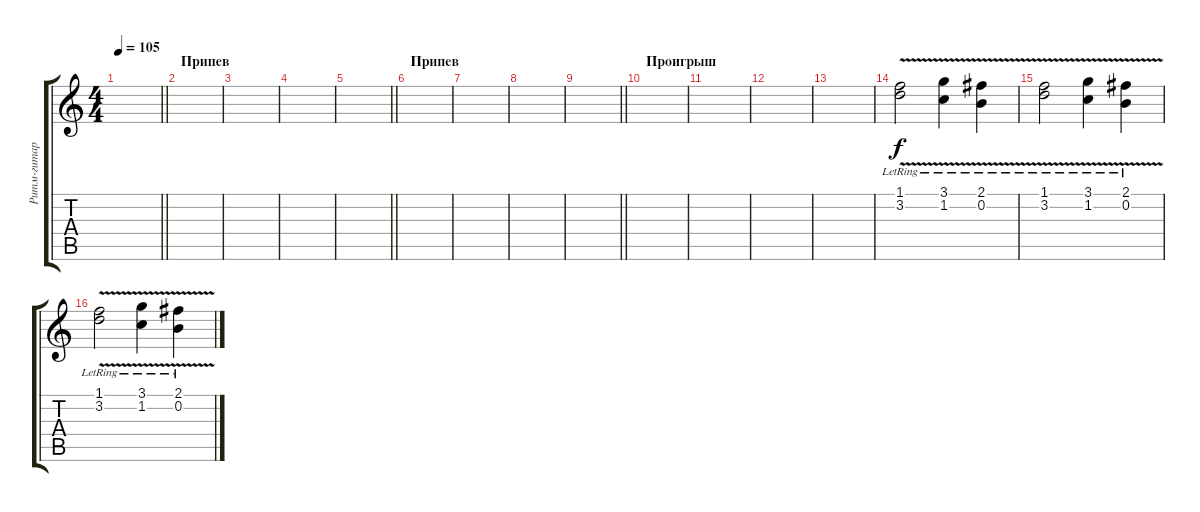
\track ("Ритм-гитара" "Ритм-гитар") {instrument overdrivenguitar}
\staff {score tabs}
\tuning (E4 B3 G3 D3 A2 E2) {hide}
\ts (4 4)
\tempo 105
\clef g2
\barLineRight lightlight
\ks c
|
\section ("" "Припев")
|
|
|
\barLineRight lightlight
|
\section ("" "Припев")
|
|
|
\barLineRight lightlight
|
\section ("" "Проигрыш")
|
|
|
|
(1.1{v lr} 3.2{v lr}).2 (3.1{v lr} 1.2{v lr}).4 (2.1{v lr} 0.2{v}).4 |
(1.1{v lr} 3.2{v lr}).2 (3.1{v lr} 1.2{v lr}).4 (2.1{v lr} 0.2{v}).4 |
(1.1{v lr} 3.2{v lr}).2 (3.1{v lr} 1.2{v lr}).4 (2.1{v lr} 0.2{v}).4
